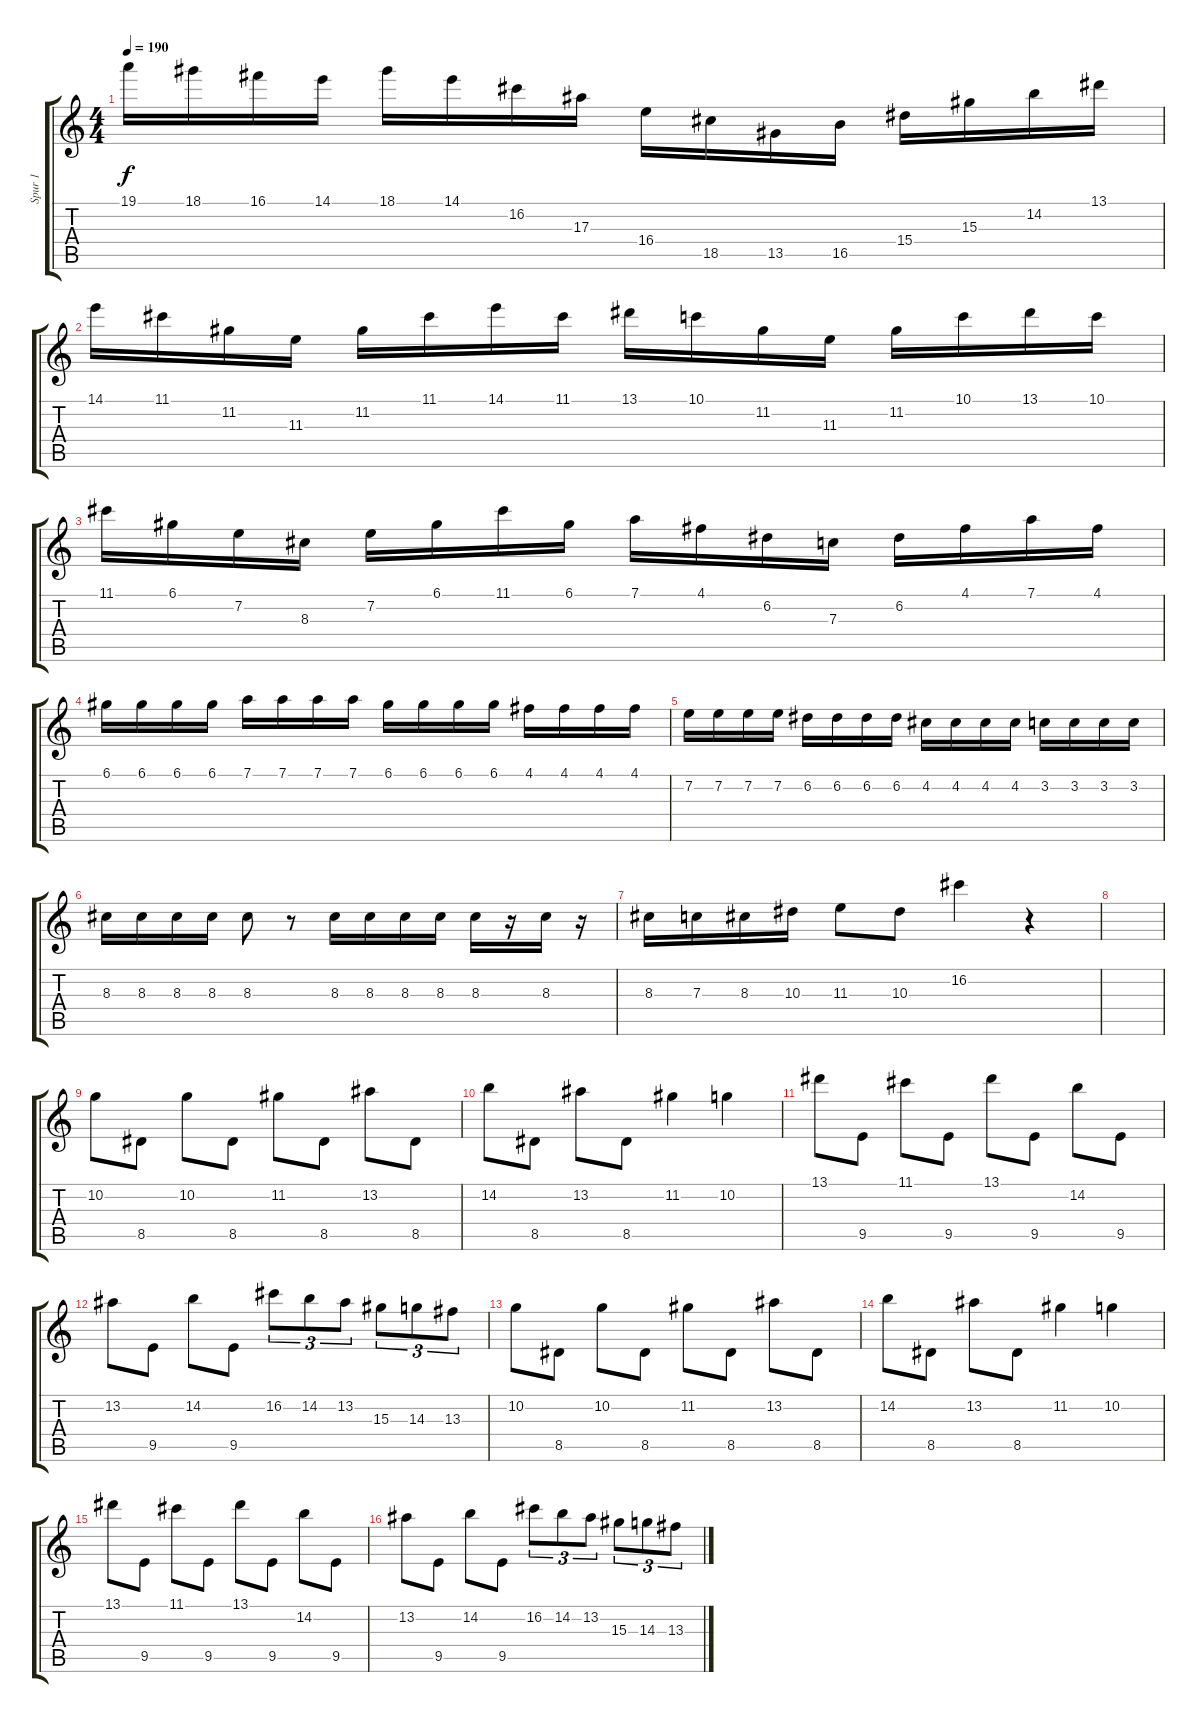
\track ("Spur 1" "Spur 1") {instrument distortionguitar}
\staff {score tabs}
\tuning (D4 A3 F3 C3 G2 D2) {hide}
\ts (4 4)
\tempo 190
\clef g2
\ks c
19.1.16{dy f} 18.1.16 16.1.16 14.1.16 18.1.16 14.1.16 16.2.16 17.3.16 16.4.16 18.5.16 13.5.16 16.5.16 15.4.16 15.3.16 14.2.16 13.1.16 |
14.1.16 11.1.16 11.2.16 11.3.16 11.2.16 11.1.16 14.1.16 11.1.16 13.1.16 10.1.16 11.2.16 11.3.16 11.2.16 10.1.16 13.1.16 10.1.16 |
11.1.16 6.1.16 7.2.16 8.3.16 7.2.16 6.1.16 11.1.16 6.1.16 7.1.16 4.1.16 6.2.16 7.3.16 6.2.16 4.1.16 7.1.16 4.1.16 |
6.1.16 6.1.16 6.1.16 6.1.16 7.1.16 7.1.16 7.1.16 7.1.16 6.1.16 6.1.16 6.1.16 6.1.16 4.1.16 4.1.16 4.1.16 4.1.16 |
7.2.16 7.2.16 7.2.16 7.2.16 6.2.16 6.2.16 6.2.16 6.2.16 4.2.16 4.2.16 4.2.16 4.2.16 3.2.16 3.2.16 3.2.16 3.2.16 |
8.3.16 8.3.16 8.3.16 8.3.16 8.3.8 r.8 8.3.16 8.3.16 8.3.16 8.3.16 8.3.16 r.16 8.3.16 r.16 |
8.3.16 7.3.16 8.3.16 10.3.16 11.3.8 10.3.8 16.2.4 r.4 |
|
10.2.8 8.5.8 10.2.8 8.5.8 11.2.8 8.5.8 13.2.8 8.5.8 |
14.2.8 8.5.8 13.2.8 8.5.8 11.2.4 10.2.4 |
13.1.8 9.5.8 11.1.8 9.5.8 13.1.8 9.5.8 14.2.8 9.5.8 |
13.2.8 9.5.8 14.2.8 9.5.8 16.2.8{tu (3 2)} 14.2.8{tu (3 2)} 13.2.8{tu (3 2)} 15.3.8{tu (3 2)} 14.3.8{tu (3 2)} 13.3.8{tu (3 2)} |
10.2.8 8.5.8 10.2.8 8.5.8 11.2.8 8.5.8 13.2.8 8.5.8 |
14.2.8 8.5.8 13.2.8 8.5.8 11.2.4 10.2.4 |
13.1.8 9.5.8 11.1.8 9.5.8 13.1.8 9.5.8 14.2.8 9.5.8 |
13.2.8 9.5.8 14.2.8 9.5.8 16.2.8{tu (3 2)} 14.2.8{tu (3 2)} 13.2.8{tu (3 2)} 15.3.8{tu (3 2)} 14.3.8{tu (3 2)} 13.3.8{tu (3 2)}
